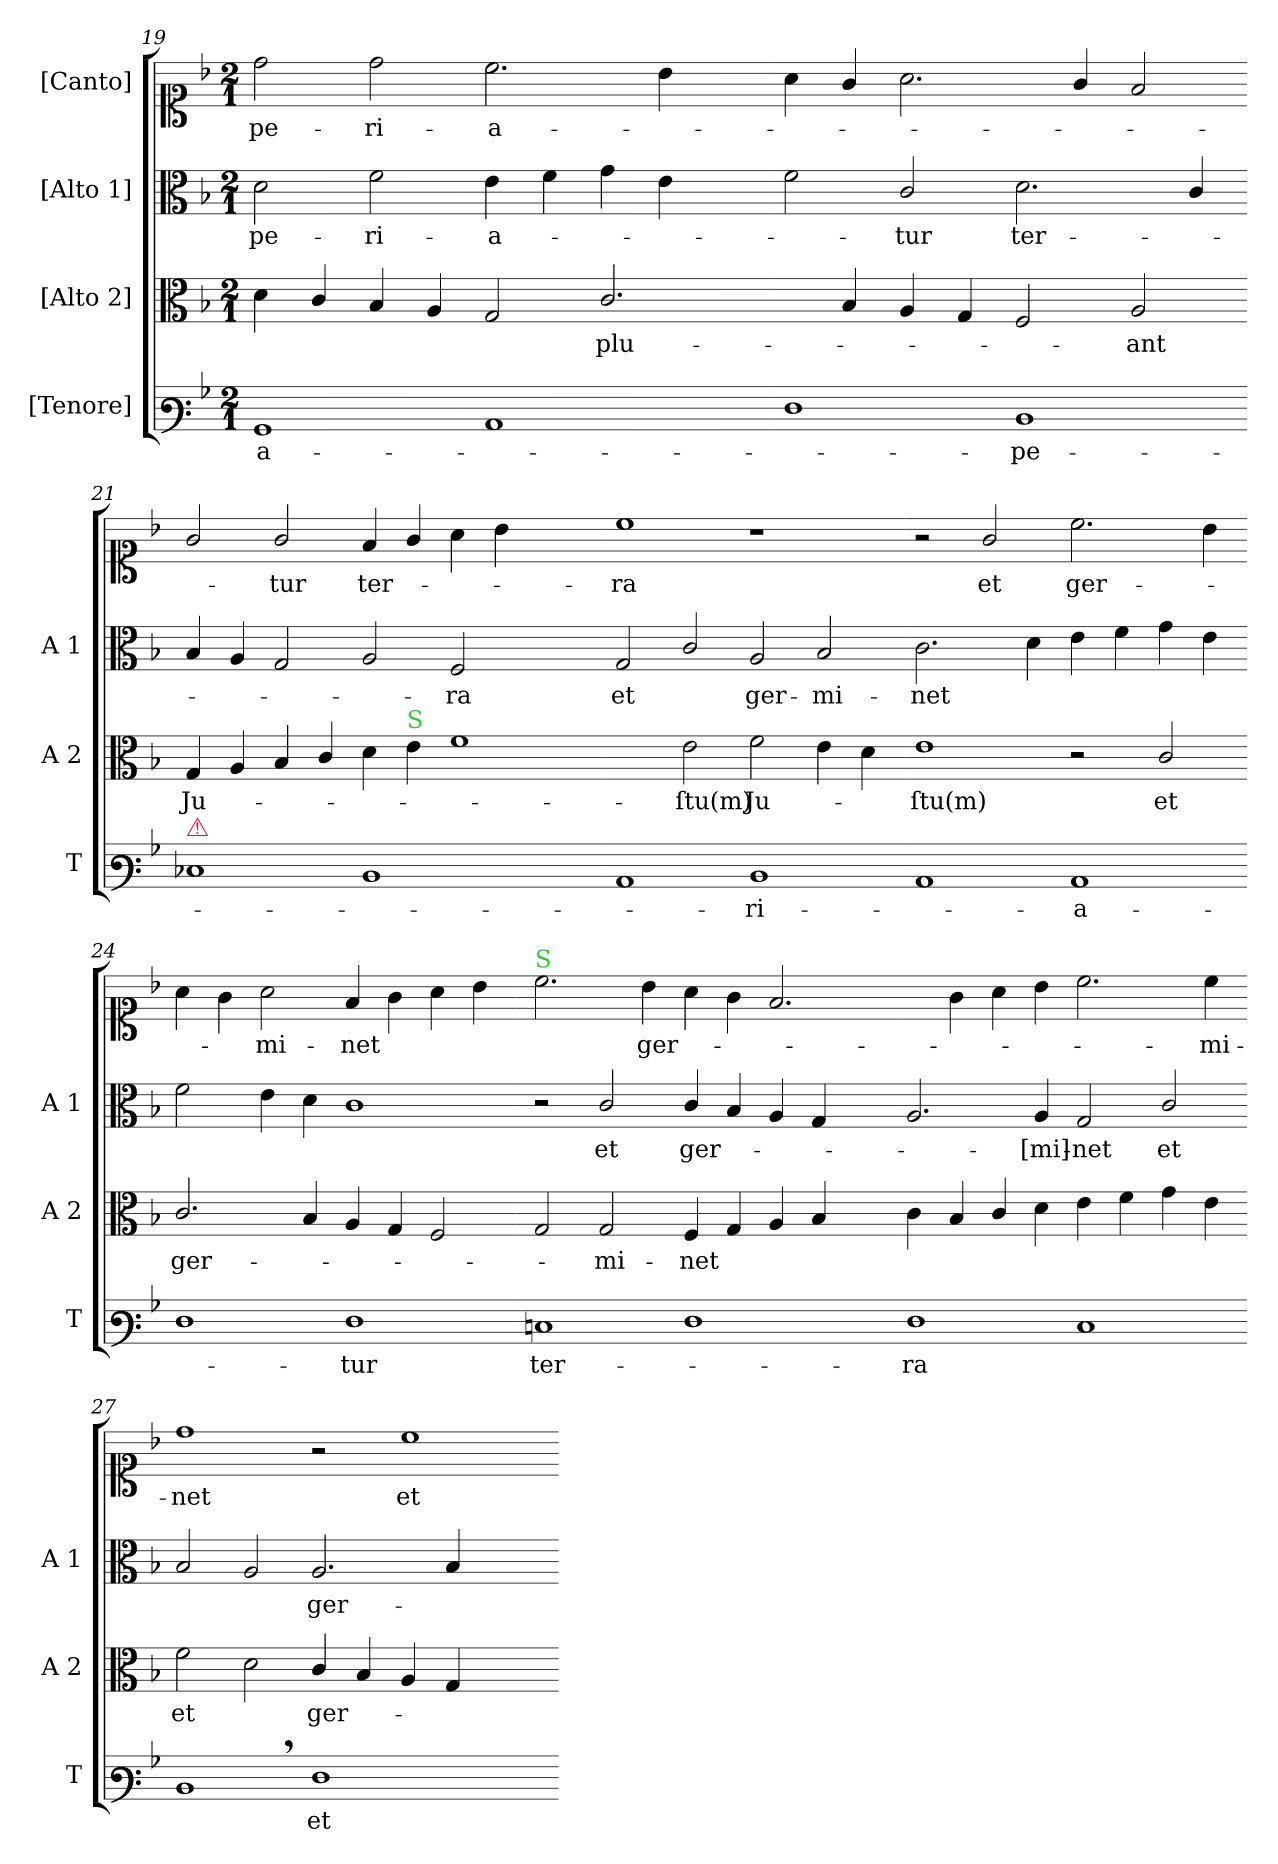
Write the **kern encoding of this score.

**kern	**text	**kern	**text	**kern	**text	**kern	**text
*part4	*part4	*part3	*part3	*part2	*part2	*part1	*part1
*staff4	*staff4	*staff3	*staff3	*staff2	*staff2	*staff1	*staff1
*I"[Tenore]	*	*I"[Alto 2]	*	*I"[Alto 1]	*	*I"[Canto]	*
*I'T	*	*I'A 2	*	*I'A 1	*	*	*
*clefF3	*	*clefC3	*	*clefC3	*	*clefC1	*
*k[b-]	*	*k[b-]	*	*k[b-]	*	*k[b-]	*
*M2/1	*	*M2/1	*	*M2/1	*	*M2/1	*
=19	=19	=19	=19	=19	=19	=19	=19
1BB-	a-	4d\	.	2d\	-pe-	2dd\	-pe-
.	.	4c/	.	.	.	.	.
.	.	4B-/	.	2f\	-ri-	2dd\	-ri-
.	.	4A/	.	.	.	.	.
1C	.	2G/	.	4e\	-a-	2.cc\	-a-
.	.	.	.	4f\	.	.	.
.	.	2.c/	plu-	4g\	.	.	.
.	.	.	.	4e\	.	4b-\	.
4ryy	.	.	.	4ryy	.	4ryy	.
=20-	=20-	=20-	=20-	=20-	=20-	=20-	=20-
1F	.	4ryy	.	2f\	.	4a\	.
.	.	4B-/	.	.	.	4g/	.
.	.	4A/	.	2c/	-tur	2.a\	.
.	.	4G/	.	.	.	.	.
1D	-pe-	2F/	.	2.d\	ter-	.	.
.	.	.	.	.	.	4g/	.
.	.	2A/	-ant	.	.	2f/	.
.	.	.	.	4c/	.	.	.
=21-	=21-	=21-	=21-	=21-	=21-	=21-	=21-
!LO:TX:a:color=crimson:t=⚠	!	!	!	!	!	!	!
1E-X	.	4G/	Ju-	4B-/	.	2g/	.
.	.	4A/	.	4A/	.	.	.
.	.	4B-/	.	2G/	.	2g/	-tur
.	.	4c/	.	.	.	.	.
1D	.	4d\	.	2A/	.	4f/	ter-
!	!	!LO:TX:a:color=limegreen:t=S	!	!	!	!	!
.	.	4e\	.	.	.	4g/	.
.	.	1f\	.	2F/	-ra	4a\	.
.	.	.	.	.	.	4b-\	.
2ryy	.	.	.	2ryy	.	2ryy	.
=22-	=22-	=22-	=22-	=22-	=22-	=22-	=22-
1C	.	2ryy	.	2G/	et	1cc	-ra
.	.	2e\	-ſtu(m)	2c/	.	.	.
1D	-ri-	2f\	Ju-	2A/	ger-	1r	.
.	.	4e\	.	2B-/	-mi-	.	.
.	.	4d\	.	.	.	.	.
=23-	=23-	=23-	=23-	=23-	=23-	=23-	=23-
1C	.	1e	-ſtu(m)	2.c\	-net	2r	.
.	.	.	.	.	.	2g/	et
.	.	.	.	4d\	.	.	.
1C	-a-	2r	.	4e\	.	2.cc\	ger-
.	.	.	.	4f\	.	.	.
.	.	2c/	et	4g\	.	.	.
.	.	.	.	4e\	.	4b-\	.
=24-	=24-	=24-	=24-	=24-	=24-	=24-	=24-
1F	.	2.c/	ger-	2f\	.	4a\	.
.	.	.	.	.	.	4g\	.
.	.	.	.	4e\	.	2a\	-mi-
.	.	4B-/	.	4d\	.	.	.
1F	-tur	4A/	.	1c	.	4f/	-net
.	.	4G/	.	.	.	4g\	.
.	.	2F/	.	.	.	4a\	.
.	.	.	.	.	.	4b-\	.
=25-	=25-	=25-	=25-	=25-	=25-	=25-	=25-
!	!	!	!	!	!	!LO:TX:a:color=limegreen:t=S	!
1En	ter-	2G/	.	2r	.	2.cc\	.
.	.	2G/	-mi-	2c/	et	.	.
.	.	.	.	.	.	4b-\	ger-
1F	.	4F/	-net	4c/	ger-	4a\	.
.	.	4G/	.	4B-/	.	4g\	.
.	.	4A/	.	4A/	.	2.f/	.
.	.	4B-/	.	4G/	.	.	.
4ryy	.	4ryy	.	4ryy	.	.	.
=26-	=26-	=26-	=26-	=26-	=26-	=26-	=26-
1F	-ra	4c\	.	2.A/	.	4ryy	.
.	.	4B-/	.	.	.	4g\	.
.	.	4c/	.	.	.	4a\	.
.	.	4d\	.	4A/	-[mi]-	4b-\	.
1E	.	4e\	.	2G/	-net	2.cc\	.
.	.	4f\	.	.	.	.	.
!	!	!	!	!	!LO:LY:i	!	!
.	.	4g\	.	2c/	et	.	.
.	.	4e\	.	.	.	4cc\	-mi-
=27-	=27-	=27-	=27-	=27-	=27-	=27-	=27-
1D,<	.	2f\	et	2B-/	.	1dd	-net
.	.	2d\	.	2A/	.	.	.
!	!	!	!	!	!LO:LY:i	!	!
1F	et	4c/	ger-	2.A/	ger-	2r	.
.	.	4B-/	.	.	.	.	.
.	.	4A/	.	.	.	1cc\	et
.	.	4G/	.	4B-/	.	.	.
2ryy	.	2ryy	.	2ryy	.	.	.
=-	=-	=-	=-	=-	=-	=-	=-
*-	*-	*-	*-	*-	*-	*-	*-
